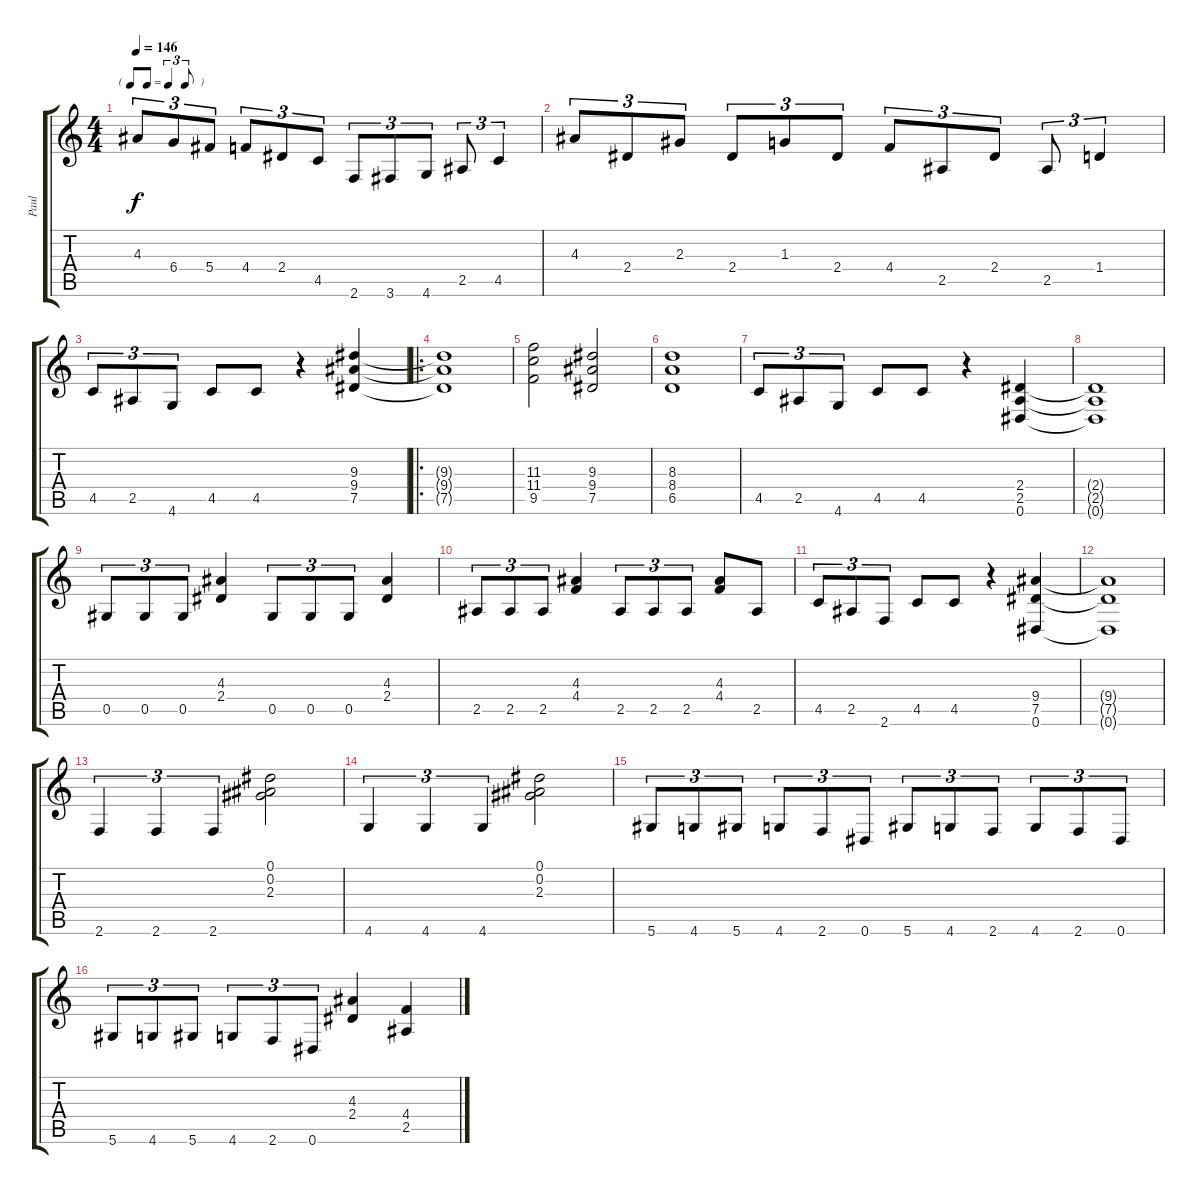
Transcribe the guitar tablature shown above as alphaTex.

\track ("Paul" "Paul") {instrument distortionguitar}
\staff {score tabs}
\tuning (Eb4 Bb3 Gb3 Db3 Ab2 Eb2) {hide}
\ts (4 4)
\tf triplet8th
\tempo 146
\clef g2
\ks c
4.3.8{tu (3 2) dy f} 6.4.8{tu (3 2)} 5.4.8{tu (3 2)} 4.4.8{tu (3 2)} 2.4.8{tu (3 2)} 4.5.8{tu (3 2)} 2.6.8{tu (3 2)} 3.6.8{tu (3 2)} 4.6.8{tu (3 2)} 2.5.8{tu (3 2)} 4.5.4{tu (3 2)} |
4.3.8{tu (3 2)} 2.4.8{tu (3 2)} 2.3.8{tu (3 2)} 2.4.8{tu (3 2)} 1.3.8{tu (3 2)} 2.4.8{tu (3 2)} 4.4.8{tu (3 2)} 2.5.8{tu (3 2)} 2.4.8{tu (3 2)} 2.5.8{tu (3 2)} 1.4.4{tu (3 2)} |
4.5.8{tu (3 2)} 2.5.8{tu (3 2)} 4.6.8{tu (3 2)} 4.5.8 4.5.8 r.4 (9.3 9.4 7.5).4 |
\ro
(9.3{t} 9.4{t} 7.5{t}).1 |
(11.3 11.4 9.5).2 (9.3 9.4 7.5).2 |
(8.3 8.4 6.5).1 |
4.5.8{tu (3 2)} 2.5.8{tu (3 2)} 4.6.8{tu (3 2)} 4.5.8 4.5.8 r.4 (2.4 2.5 0.6).4 |
(2.4{t} 2.5{t} 0.6{t}).1 |
0.5.8{tu (3 2)} 0.5.8{tu (3 2)} 0.5.8{tu (3 2)} (4.3 2.4).4 0.5.8{tu (3 2)} 0.5.8{tu (3 2)} 0.5.8{tu (3 2)} (4.3 2.4).4 |
2.5.8{tu (3 2)} 2.5.8{tu (3 2)} 2.5.8{tu (3 2)} (4.3 4.4).4 2.5.8{tu (3 2)} 2.5.8{tu (3 2)} 2.5.8{tu (3 2)} (4.3 4.4).8 2.5.8 |
4.5.8{tu (3 2)} 2.5.8{tu (3 2)} 2.6.8{tu (3 2)} 4.5.8 4.5.8 r.4 (9.4 7.5 0.6).4 |
(9.4{t} 7.5{t} 0.6{t}).1 |
2.6.4{tu (3 2)} 2.6.4{tu (3 2)} 2.6.4{tu (3 2)} (0.1 0.2 2.3).2 |
4.6.4{tu (3 2)} 4.6.4{tu (3 2)} 4.6.4{tu (3 2)} (0.1 0.2 2.3).2 |
5.6.8{tu (3 2)} 4.6.8{tu (3 2)} 5.6.8{tu (3 2)} 4.6.8{tu (3 2)} 2.6.8{tu (3 2)} 0.6.8{tu (3 2)} 5.6.8{tu (3 2)} 4.6.8{tu (3 2)} 2.6.8{tu (3 2)} 4.6.8{tu (3 2)} 2.6.8{tu (3 2)} 0.6.8{tu (3 2)} |
5.6.8{tu (3 2)} 4.6.8{tu (3 2)} 5.6.8{tu (3 2)} 4.6.8{tu (3 2)} 2.6.8{tu (3 2)} 0.6.8{tu (3 2)} (4.3 2.4).4 (4.4 2.5).4
